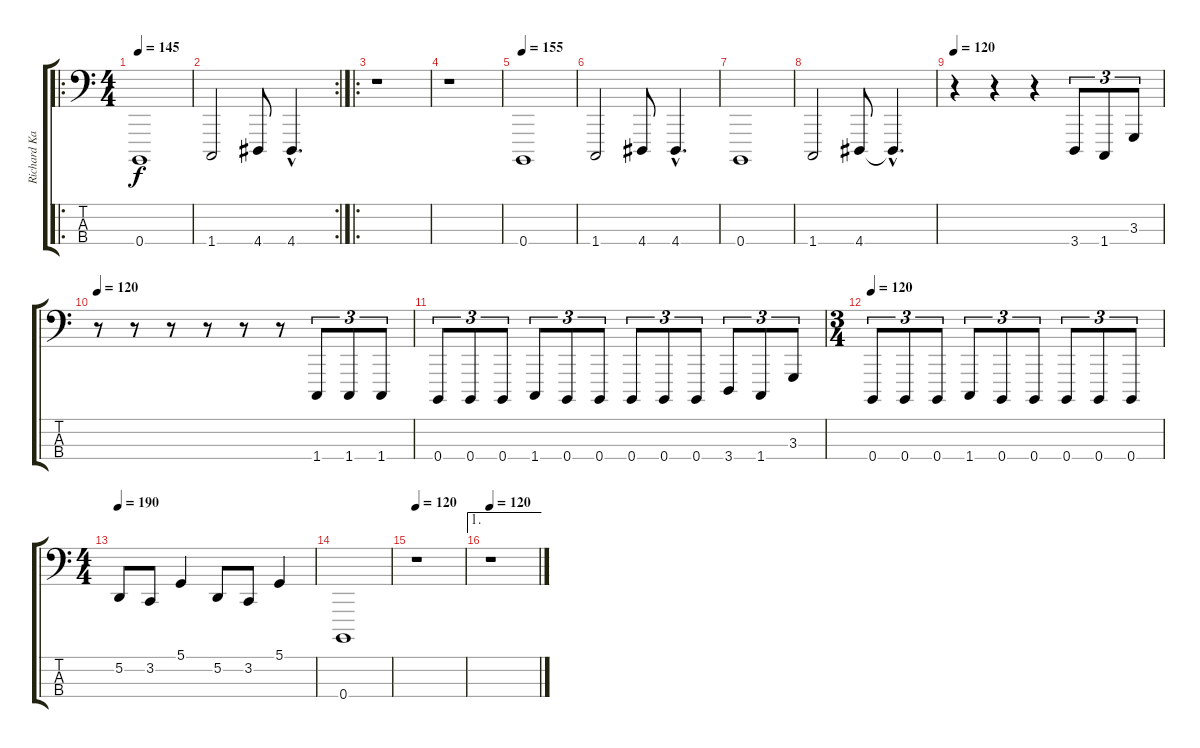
\track ("Richard Kalm" "Richard Ka") {instrument synthbrass1}
\staff {score tabs}
\tuning (D2 A1 E1 B0) {hide}
\ro
\ts (4 4)
\tempo 145
\clef f4
\ks c
0.4.1{dy f instrument synthbrass1} |
\rc 2
1.4.2 4.4.8 4.4{hac}.4{d} |
\ro
r.1 |
r.1 |
\tempo 155
0.4.1 |
1.4.2 4.4.8 4.4{hac}.4{d} |
0.4.1 |
1.4.2 4.4.8 4.4{hac t}.4{d} |
\tempo 120
r.4 r.4 r.4 3.4.8{tu (3 2)} 1.4.8{tu (3 2)} 3.3.8{tu (3 2)} |
\tempo 120
r.8 r.8 r.8 r.8 r.8 r.8 1.4.8{tu (3 2)} 1.4.8{tu (3 2)} 1.4.8{tu (3 2)} |
0.4.8{tu (3 2)} 0.4.8{tu (3 2)} 0.4.8{tu (3 2)} 1.4.8{tu (3 2)} 0.4.8{tu (3 2)} 0.4.8{tu (3 2)} 0.4.8{tu (3 2)} 0.4.8{tu (3 2)} 0.4.8{tu (3 2)} 3.4.8{tu (3 2)} 1.4.8{tu (3 2)} 3.3.8{tu (3 2)} |
\ts (3 4)
\tempo 120
0.4.8{tu (3 2)} 0.4.8{tu (3 2)} 0.4.8{tu (3 2)} 1.4.8{tu (3 2)} 0.4.8{tu (3 2)} 0.4.8{tu (3 2)} 0.4.8{tu (3 2)} 0.4.8{tu (3 2)} 0.4.8{tu (3 2)} |
\ts (4 4)
\tempo 190
5.2.8 3.2.8 5.1.4 5.2.8 3.2.8 5.1.4 |
0.4.1 |
\tempo 120
r.1 |
\ae 1
\tempo 120
r.1
